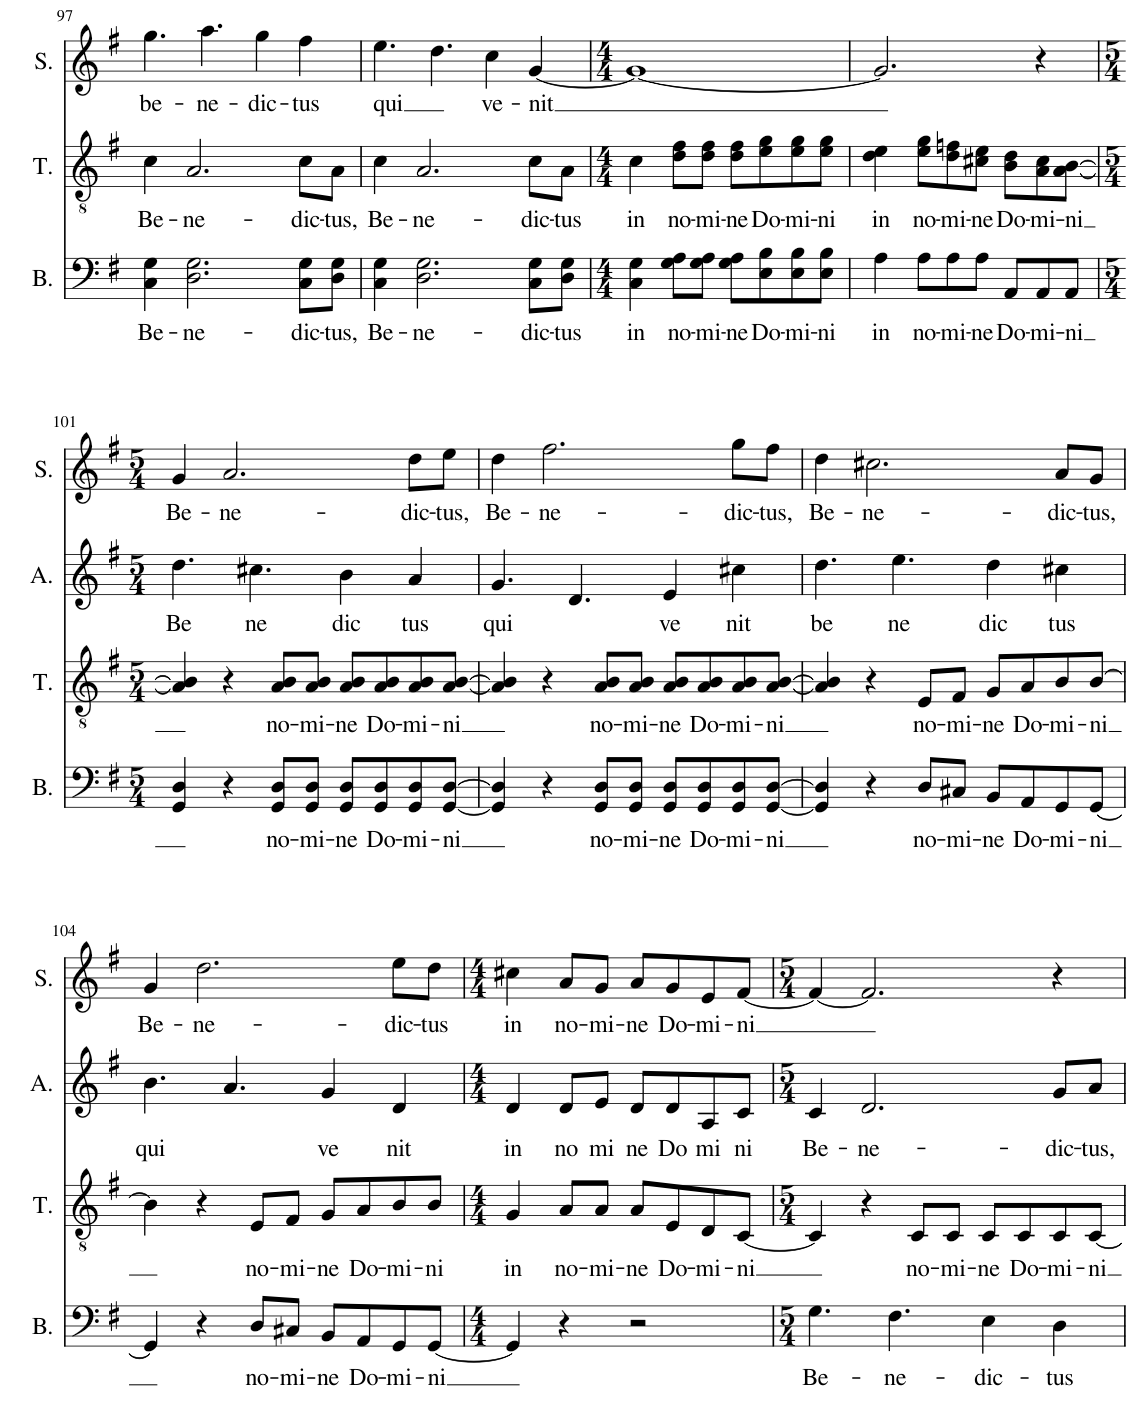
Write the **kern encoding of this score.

**kern	**text	**kern	**text	**kern	**text	**kern	**text
*part4	*part4	*part3	*part3	*part2	*part2	*part1	*part1
*staff4	*staff4	*staff3	*staff3	*staff2	*staff2	*staff1	*staff1
*I"Basso	*	*I"Tenor	*	*I"Alto	*	*I"Soprano	*
*I'B.	*	*I'T.	*	*I'A.	*	*I'S.	*
!!LO:PB:g=z
*clefF4	*	*clefGv2	*	*clefG2	*	*clefG2	*
*	*	*	*	*Trd1c2	*	*	*
*k[f#]	*	*k[f#]	*	*k[f#]	*	*k[f#]	*
*M5/4	*	*M5/4	*	*M5/4	*	*M5/4	*
=97	=97	=97	=97	=97	=97	=97	=97
!	!LO:LY:b	!	!LO:LY:b	!	!	!	!LO:LY:b
4C\ 4G\	Be-	4c\	Be-	4%5r	.	4.gg\	be-
!	!LO:LY:b	!	!LO:LY:b	!	!	!	!
2.D\ 2.G\	-ne-	2.A/	-ne-	.	.	.	.
!	!	!	!	!	!	!	!LO:LY:b
.	.	.	.	.	.	4.aa\	-ne-
!	!	!	!	!	!	!	!LO:LY:b
.	.	.	.	.	.	4gg\	-dic-
!	!LO:LY:b	!	!LO:LY:b	!	!	!	!LO:LY:b
8C\ 8G\L	-dic-	8c\L	-dic-	.	.	4ff#\	-tus
!	!LO:LY:b	!	!LO:LY:b	!	!	!	!
8D\ 8G\J	-tus,	8A\J	-tus,	.	.	.	.
=98	=98	=98	=98	=98	=98	=98	=98
!	!LO:LY:b	!	!LO:LY:b	!	!	!	!LO:LY:b
4C\ 4G\	Be-	4c\	Be-	4%5r	.	4.ee\	qui
!	!LO:LY:b	!	!LO:LY:b	!	!	!	!
2.D\ 2.G\	-ne-	2.A/	-ne-	.	.	.	.
.	.	.	.	.	.	4.dd\	.
!	!	!	!	!	!	!	!LO:LY:b
.	.	.	.	.	.	4cc\	ve-
!	!LO:LY:b	!	!LO:LY:b	!	!	!	!LO:LY:b
8C\ 8G\L	-dic-	8c\L	-dic-	.	.	[4g/	-nit
!	!LO:LY:b	!	!LO:LY:b	!	!	!	!
8D\ 8G\J	-tus	8A\J	-tus	.	.	.	.
=99	=99	=99	=99	=99	=99	=99	=99
*M4/4	*	*M4/4	*	*M4/4	*	*M4/4	*
!	!LO:LY:b	!	!LO:LY:b	!	!	!	!
4C\ 4G\	in	4c\	in	1r	.	1g_	.
!	!LO:LY:b	!	!LO:LY:b	!	!	!	!
8G\ 8A\L	no-	8d\ 8f#\L	no-	.	.	.	.
!	!LO:LY:b	!	!LO:LY:b	!	!	!	!
8G\ 8A\J	-mi-	8d\ 8f#\J	-mi-	.	.	.	.
!	!LO:LY:b	!	!LO:LY:b	!	!	!	!
8G\ 8A\L	-ne	8d\ 8f#\L	-ne	.	.	.	.
!	!LO:LY:b	!	!LO:LY:b	!	!	!	!
8E\ 8B\	Do-	8e\ 8g\	Do-	.	.	.	.
!	!LO:LY:b	!	!LO:LY:b	!	!	!	!
8E\ 8B\	-mi-	8e\ 8g\	-mi-	.	.	.	.
!	!LO:LY:b	!	!LO:LY:b	!	!	!	!
8E\ 8B\J	-ni	8e\ 8g\J	-ni	.	.	.	.
=100	=100	=100	=100	=100	=100	=100	=100
!	!LO:LY:b	!	!LO:LY:b	!	!	!	!
4A\	in	4d\ 4e\	in	1r	.	2.g/]	.
!	!LO:LY:b	!	!LO:LY:b	!	!	!	!
8A\L	no-	8e\ 8g\L	no-	.	.	.	.
!	!LO:LY:b	!	!LO:LY:b	!	!	!	!
8A\	-mi-	8d\ 8fn\	-mi-	.	.	.	.
!	!LO:LY:b	!	!LO:LY:b	!	!	!	!
8A\J	-ne	8c#X\ 8e\J	-ne	.	.	.	.
!	!LO:LY:b	!	!LO:LY:b	!	!	!	!
8AA/L	Do-	8B\ 8d\L	Do-	.	.	.	.
!	!LO:LY:b	!	!LO:LY:b	!	!	!	!
8AA/	-mi-	8A\ 8c#\	-mi-	.	.	4r	.
!	!LO:LY:b	!	!LO:LY:b	!	!	!	!
8AA/J	-ni	[8A\ [8B\J	-ni	.	.	.	.
!!LO:LB:g=z
=101	=101	=101	=101	=101	=101	=101	=101
*M5/4	*	*M5/4	*	*M5/4	*	*M5/4	*
!	!	!	!	!	!LO:LY:b	!	!LO:LY:b
4GG/ 4D/	.	4A/] 4B/]	.	4.dd\	Be	4g/	Be-
!	!	!	!	!	!	!	!LO:LY:b
4r	.	4r	.	.	.	2.a/	-ne-
!	!	!	!	!	!LO:LY:b	!	!
.	.	.	.	4.cc#X\	ne	.	.
!	!LO:LY:b	!	!LO:LY:b	!	!	!	!
8GG/ 8D/L	no-	8A/ 8B/L	no-	.	.	.	.
!	!LO:LY:b	!	!LO:LY:b	!	!	!	!
8GG/ 8D/J	-mi-	8A/ 8B/J	-mi-	.	.	.	.
!	!LO:LY:b	!	!LO:LY:b	!	!LO:LY:b	!	!
8GG/ 8D/L	-ne	8A/ 8B/L	-ne	4b\	dic	.	.
!	!LO:LY:b	!	!LO:LY:b	!	!	!	!
8GG/ 8D/	Do-	8A/ 8B/	Do-	.	.	.	.
!	!LO:LY:b	!	!LO:LY:b	!	!LO:LY:b	!	!LO:LY:b
8GG/ 8D/	-mi-	8A/ 8B/	-mi-	4a/	tus	8dd\L	-dic-
!	!LO:LY:b	!	!LO:LY:b	!	!	!	!LO:LY:b
[8GG/ [8D/J	-ni	[8A/ [8B/J	-ni	.	.	8ee\J	-tus,
=102	=102	=102	=102	=102	=102	=102	=102
!	!	!	!	!	!LO:LY:b	!	!LO:LY:b
4GG/] 4D/]	.	4A/] 4B/]	.	4.g/	qui	4dd\	Be-
!	!	!	!	!	!	!	!LO:LY:b
4r	.	4r	.	.	.	2.ff#\	-ne-
.	.	.	.	4.d/	.	.	.
!	!LO:LY:b	!	!LO:LY:b	!	!	!	!
8GG/ 8D/L	no-	8A/ 8B/L	no-	.	.	.	.
!	!LO:LY:b	!	!LO:LY:b	!	!	!	!
8GG/ 8D/J	-mi-	8A/ 8B/J	-mi-	.	.	.	.
!	!LO:LY:b	!	!LO:LY:b	!	!LO:LY:b	!	!
8GG/ 8D/L	-ne	8A/ 8B/L	-ne	4e/	ve	.	.
!	!LO:LY:b	!	!LO:LY:b	!	!	!	!
8GG/ 8D/	Do-	8A/ 8B/	Do-	.	.	.	.
!	!LO:LY:b	!	!LO:LY:b	!	!LO:LY:b	!	!LO:LY:b
8GG/ 8D/	-mi-	8A/ 8B/	-mi-	4cc#X\	nit	8gg\L	-dic-
!	!LO:LY:b	!	!LO:LY:b	!	!	!	!LO:LY:b
[8GG/ [8D/J	-ni	[8A/ [8B/J	-ni	.	.	8ff#\J	-tus,
=103	=103	=103	=103	=103	=103	=103	=103
!	!	!	!	!	!LO:LY:b	!	!LO:LY:b
4GG/] 4D/]	.	4A/] 4B/]	.	4.dd\	be	4dd\	Be-
!	!	!	!	!	!	!	!LO:LY:b
4r	.	4r	.	.	.	2.cc#X\	-ne-
!	!	!	!	!	!LO:LY:b	!	!
.	.	.	.	4.ee\	ne	.	.
!	!LO:LY:b	!	!LO:LY:b	!	!	!	!
8D/L	no-	8E/L	no-	.	.	.	.
!	!LO:LY:b	!	!LO:LY:b	!	!	!	!
8C#X/J	-mi-	8F#/J	-mi-	.	.	.	.
!	!LO:LY:b	!	!LO:LY:b	!	!LO:LY:b	!	!
8BB/L	-ne	8G/L	-ne	4dd\	dic	.	.
!	!LO:LY:b	!	!LO:LY:b	!	!	!	!
8AA/	Do-	8A/	Do-	.	.	.	.
!	!LO:LY:b	!	!LO:LY:b	!	!LO:LY:b	!	!LO:LY:b
8GG/	-mi-	8B/	-mi-	4cc#X\	tus	8a/L	-dic-
!	!LO:LY:b	!	!LO:LY:b	!	!	!	!LO:LY:b
[8GG/J	-ni	[8B/J	-ni	.	.	8g/J	-tus,
!!LO:LB:g=z
=104	=104	=104	=104	=104	=104	=104	=104
!	!	!	!	!	!LO:LY:b	!	!LO:LY:b
4GG/]	.	4B\]	.	4.b\	qui	4g/	Be-
!	!	!	!	!	!	!	!LO:LY:b
4r	.	4r	.	.	.	2.dd\	-ne-
.	.	.	.	4.a/	.	.	.
!	!LO:LY:b	!	!LO:LY:b	!	!	!	!
8D/L	no-	8E/L	no-	.	.	.	.
!	!LO:LY:b	!	!LO:LY:b	!	!	!	!
8C#X/J	-mi-	8F#/J	-mi-	.	.	.	.
!	!LO:LY:b	!	!LO:LY:b	!	!LO:LY:b	!	!
8BB/L	-ne	8G/L	-ne	4g/	ve	.	.
!	!LO:LY:b	!	!LO:LY:b	!	!	!	!
8AA/	Do-	8A/	Do-	.	.	.	.
!	!LO:LY:b	!	!LO:LY:b	!	!LO:LY:b	!	!LO:LY:b
8GG/	-mi-	8B/	-mi-	4d/	nit	8ee\L	-dic-
!	!LO:LY:b	!	!LO:LY:b	!	!	!	!LO:LY:b
[8GG/J	-ni	8B/J	-ni	.	.	8dd\J	-tus
=105	=105	=105	=105	=105	=105	=105	=105
*M4/4	*	*M4/4	*	*M4/4	*	*M4/4	*
!	!	!	!LO:LY:b	!	!LO:LY:b	!	!LO:LY:b
4GG/]	.	4G/	in	4d/	in	4cc#X\	in
!	!	!	!LO:LY:b	!	!LO:LY:b	!	!LO:LY:b
4r	.	8A/L	no-	8d/L	no	8a/L	no-
!	!	!	!LO:LY:b	!	!LO:LY:b	!	!LO:LY:b
.	.	8A/J	-mi-	8e/J	mi	8g/J	-mi-
!	!	!	!LO:LY:b	!	!LO:LY:b	!	!LO:LY:b
2r	.	8A/L	-ne	8d/L	ne	8a/L	-ne
!	!	!	!LO:LY:b	!	!LO:LY:b	!	!LO:LY:b
.	.	8E/	Do-	8d/	Do	8g/	Do-
!	!	!	!LO:LY:b	!	!LO:LY:b	!	!LO:LY:b
.	.	8D/	-mi-	8A/	mi	8e/	-mi-
!	!	!	!LO:LY:b	!	!LO:LY:b	!	!LO:LY:b
.	.	[8C/J	-ni	8c/J	ni	[8f#/J	-ni
=106	=106	=106	=106	=106	=106	=106	=106
*M5/4	*	*M5/4	*	*M5/4	*	*M5/4	*
!	!LO:LY:b	!	!	!	!LO:LY:b	!	!
4.G\	Be-	4C/]	.	4c/	Be-	4f#/_	.
!	!	!	!	!	!LO:LY:b	!	!
.	.	4r	.	2.d/	-ne-	2.f#/]	.
!	!LO:LY:b	!	!	!	!	!	!
4.F#\	-ne-	.	.	.	.	.	.
!	!	!	!LO:LY:b	!	!	!	!
.	.	8C/L	no-	.	.	.	.
!	!	!	!LO:LY:b	!	!	!	!
.	.	8C/J	-mi-	.	.	.	.
!	!LO:LY:b	!	!LO:LY:b	!	!	!	!
4E\	-dic-	8C/L	-ne	.	.	.	.
!	!	!	!LO:LY:b	!	!	!	!
.	.	8C/	Do-	.	.	.	.
!	!LO:LY:b	!	!LO:LY:b	!	!LO:LY:b	!	!
4D\	-tus	8C/	-mi-	8g/L	-dic-	4r	.
!	!	!	!LO:LY:b	!	!LO:LY:b	!	!
.	.	[8C/J	-ni	8a/J	-tus,	.	.
=	=	=	=	=	=	=	=
*-	*-	*-	*-	*-	*-	*-	*-
